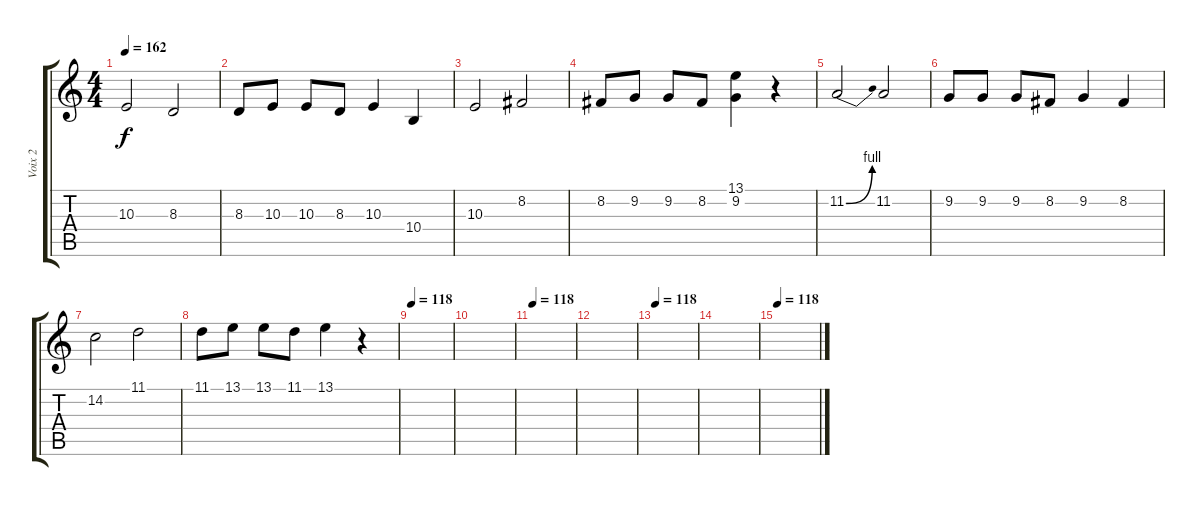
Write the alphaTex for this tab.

\track ("Voix 2" "Voix 2") {instrument choiraahs}
\staff {score tabs}
\tuning (Eb4 Bb3 Gb3 Db3 Ab2 Eb2) {hide}
\ts (4 4)
\tempo 162
\tempo 150
\tempo 162
\clef g2
\ks c
10.3.2{dy f instrument choiraahs} 8.3.2 |
8.3.8 10.3.8 10.3.8 8.3.8 10.3.4 10.4.4 |
10.3.2 8.2.2 |
8.2.8 9.2.8 9.2.8 8.2.8 (13.1 9.2).4 r.4 |
11.2{be (bend 0 0 60 4)}.2 11.2.2 |
9.2.8 9.2.8 9.2.8 8.2.8 9.2.4 8.2.4 |
14.2.2 11.1.2 |
11.1.8 13.1.8 13.1.8 11.1.8 13.1.4 r.4 |
\tempo 118
|
|
\tempo 118
|
|
\tempo 118
|
|
\tempo 118
